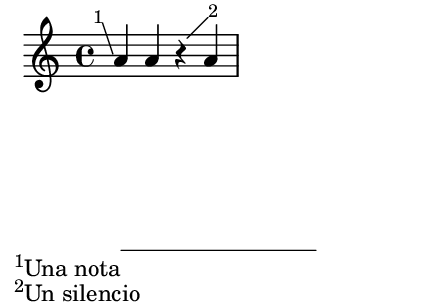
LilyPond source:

%% Generated by lilypond-book
%% Options: [exampleindent=10.16\mm,indent=0\mm,line-width=160\mm,papersize="a8landscape",quote]
\include "lilypond-book-preamble.ly"


% ****************************************************************
% Start cut-&-pastable-section
% ****************************************************************

#(ly:set-option 'eps-box-padding 3.000000)



\paper {
  #(set-paper-size "a8landscape")
  indent = 0\mm
  line-width = 160\mm
  % offset the left padding, also add 1mm as lilypond creates cropped
  % images with a little space on the right
  line-width = #(- line-width (* mm  3.000000) (* mm 1))
  line-width = 160\mm - 2.0 * 10.16\mm
  % offset the left padding, also add 1mm as lilypond creates cropped
  % images with a little space on the right
  line-width = #(- line-width (* mm  3.000000) (* mm 1))
}

\layout {
  
}




% ****************************************************************
% ly snippet:
% ****************************************************************
\sourcefileline 1497
\book {
  \header { tagline = ##f }
  \relative c'' {
    \footnote #'(-1 . 3) "Una nota" a4
    a4
    \footnote #'(2 . 2) "Un silencio" r4
    a4
  }
}



% ****************************************************************
% end ly snippet
% ****************************************************************
